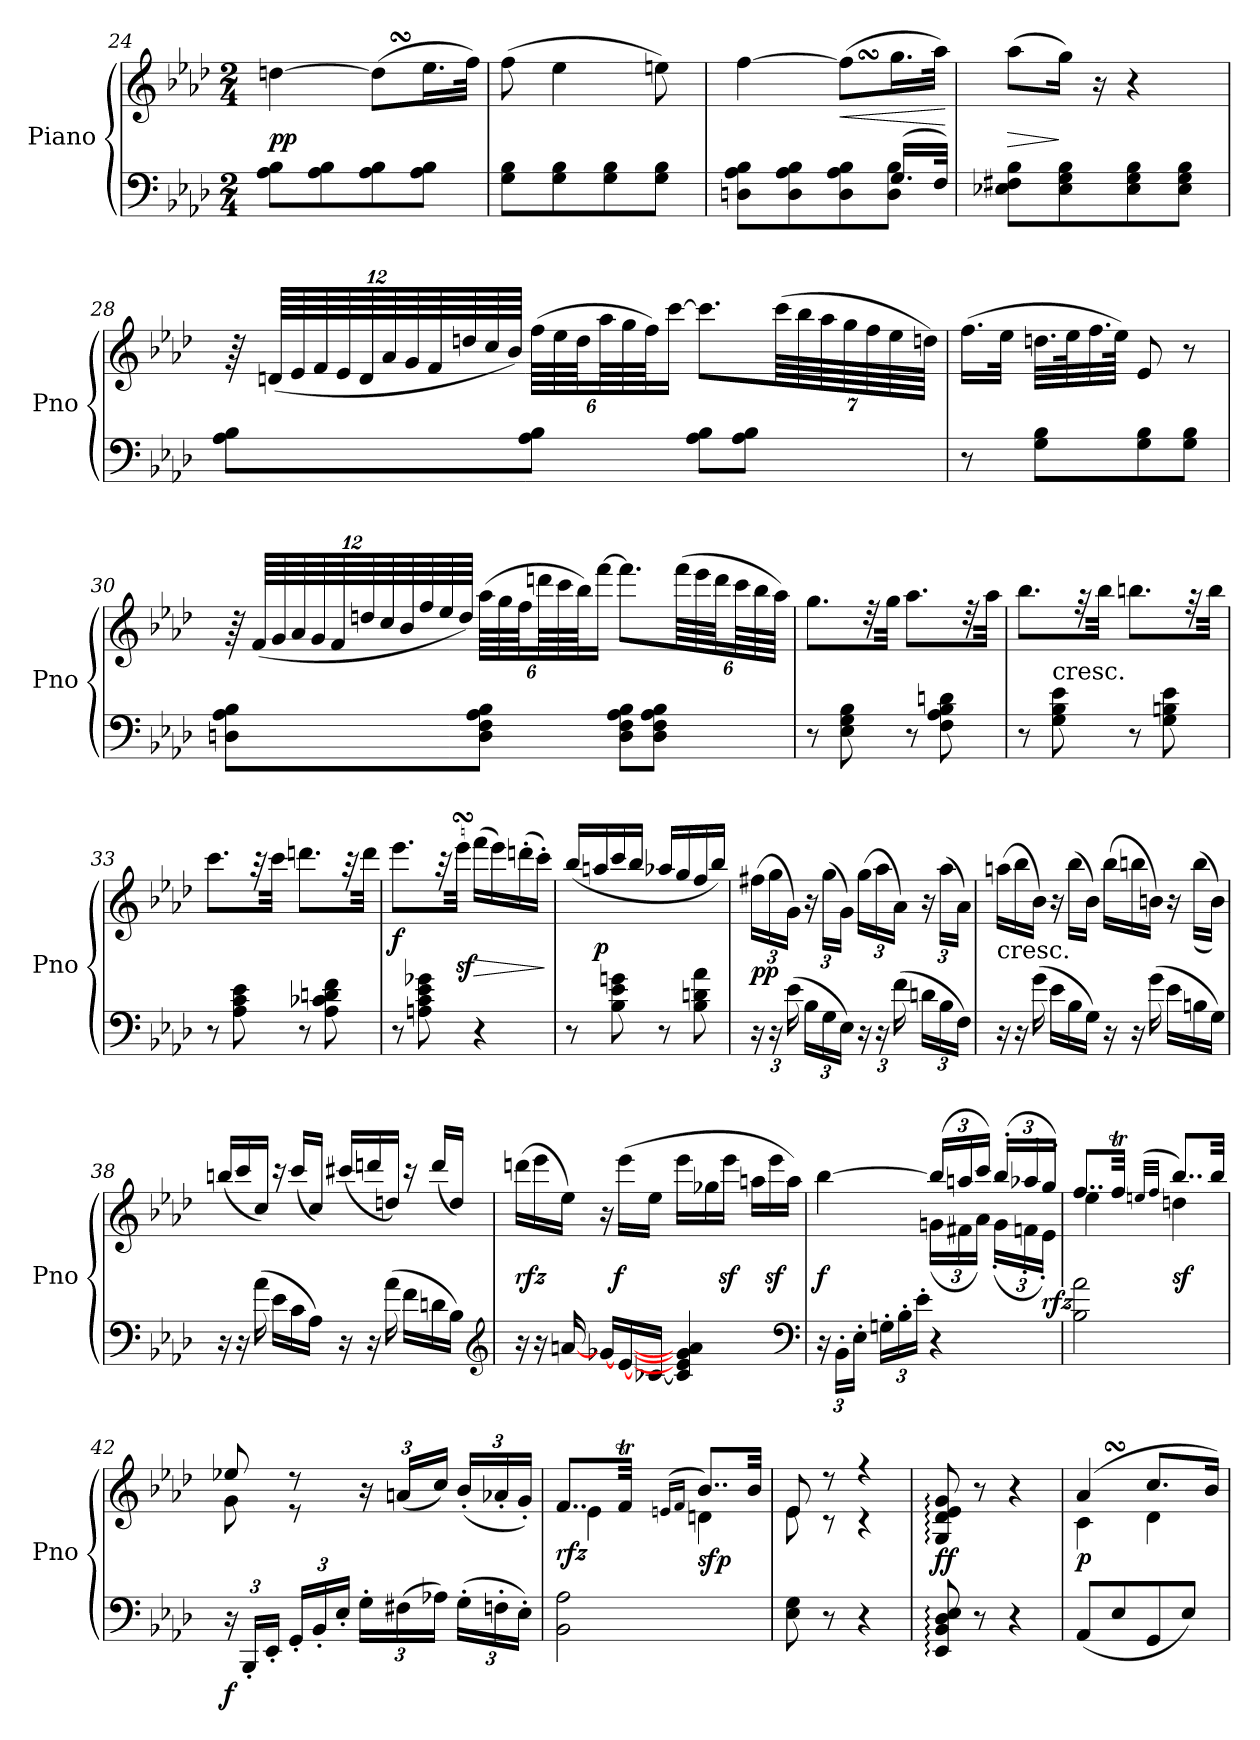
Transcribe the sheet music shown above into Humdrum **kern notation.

**kern	**kern	**dynam
*part1	*part1	*part1
*staff2	*staff1	*staff1/2
*I"Piano	*	*
*I'Pno	*	*
*clefF4	*clefG2	*
*k[b-e-a-d-]	*k[b-e-a-d-]	*
*A-:	*A-:	*
*M2/4	*M2/4	*
=24	=24	=24
8A- 8B-L	[4ddn	pp
8A- 8B-	.	.
8A- 8B-	(8ddSsSL]	.
8A- 8B-J	16.ee-L	.
.	32ffJJk)	.
=25	=25	=25
8G 8B-L	(8ff	.
8G 8B-	4ee-	.
8G 8B-	.	.
8G 8B-J	8een)	.
=26	=26	=26
*^	*	*
4.ryy	8Dn 8A- 8B-L	[4ff	.
.	8D 8A- 8B-	.	.
.	8D 8A- 8B-	(8ffSSsL]	<
(16.GLL	8D 8B-J	16.ggL	.
32FJJk)	.	32aa-JJk)	.
*v	*v	*	*
.	.	[
=27	=27	=27
8E-X 8F#X 8B-L	(8aa-L	>
8E- 8G 8B-	16ggJk)	]
.	16r	.
8E- 8G 8B-	4r	.
8E- 8G 8B-J	.	.
=28	=28	=28
*	*Xbrackettup	*
8A- 8B-L	96r	.
.	(96dnLLLL	.
.	96e-	.
.	96f	.
.	96e-	.
.	96d	.
.	96a-	.
.	96g	.
.	96f	.
.	96ddn	.
.	96cc	.
.	96b-JJJJ)	.
8A- 8B-J	(96ffLLLL	.
.	96ee-	.
.	96ddJJ	.
.	96aa-LL	.
.	96gg	.
.	96ffJJ)	.
.	[16cccJJ	.
8A- 8B-L	8.cccL]	.
8A- 8B-J	.	.
.	(112cccLLL	.
.	112bb-	.
.	112aa-	.
.	112gg	.
.	112ff	.
.	112ee-	.
.	112ddnJJJJ)	.
=29	=29	=29
8r	(16.ffLL	.
.	32ee-JJk	.
8G 8B-L	32.ddnLLL	.
.	64ee-K	.
.	32.ff	.
.	64ee-JJJk)	.
8G 8B-	8e-	.
8G 8B-J	8r	.
=30	=30	=30
8Dn 8A- 8B-L	96r	.
.	(96f/LLLL	.
.	96g/	.
.	96a-/	.
.	96g/	.
.	96f/	.
.	96ddn/	.
.	96cc/	.
.	96b-/	.
.	96ff/	.
.	96ee-/	.
.	96dd/JJJJ)	.
8D 8F 8A- 8B-J	(96aa-LLLL	.
.	96gg	.
.	96ffJJ	.
.	96dddnLL	.
.	96ccc	.
.	96bb-JJ)	.
.	[16fffJJ	.
8D 8F 8A- 8B-L	8.fffL]	.
8D 8F 8A- 8B-J	.	.
.	(96fffLLL	.
.	96eee-	.
.	96dddJJ	.
.	96cccLL	.
.	96bb-	.
.	96aa-JJJJ)	.
=31	=31	=31
8r	8.ggL	.
8E- 8G 8B-	.	.
.	32rdd	.
.	32ggJkk	.
8r	8.aa-L	.
8F 8A- 8B- 8dn	.	.
.	32rdd	.
.	32aa-Jkk	.
=32	=32	=32
*	*^	*
8r	8.bb-L	8ryy	.
!	!	!LO:TX:c:t=cresc.	!
8G 8B- 8e-	.	4.ryy	.
.	32rff	.	.
.	32bb-Jkk	.	.
8r	8.bbnL	.	.
8G 8Bn 8e-	.	.	.
.	32rff	.	.
.	32bbJkk	.	.
*	*v	*v	*
=33	=33	=33
8r	8.cccL	.
8A- 8c 8e-	.	.
.	32raa	.
.	32cccJkk	.
8r	8.dddnL	.
8A- 8c-X 8dn 8f	.	.
.	32raa	.
.	32dddJkk	.
=34	=34	=34
8r	8.eee-L	f
8An 8c 8e- 8g-X	.	.
.	32raa	.
.	32eee-sSSsJkk	sf
4r	(16fffLL	>
.	16eee-)	.
.	(16dddn'	.
.	16ccc'JJ)	.
.	.	]
=35	=35	=35
8r	(>16bb-LL	.
.	16aan	p
8B-\ 8e-\ 8gn\	16ccc/	.
.	16bb-/JJ	.
8r	16aa-XLL	.
.	16gg	.
8B-\ 8dn\ 8a-\	16ff/	.
.	16bb-/JJ)	.
=36	=36	=36
*Xbrackettup	*	*
24r	(24ff#XLL	pp
24r	24gg	.
(24e-	24gJJ)	.
24B-LL	24r	.
24G	(24ggLL	.
24E-JJ)	24gJJ)	.
24r	(24ggLL	.
24r	24aa-	.
(24f	24a-JJ)	.
24dnLL	24r	.
24B-	(24aa-LL	.
24FJJ)	24a-JJ)	.
=37	=37	=37
*Xtuplet	*Xtuplet	*
!	!LO:TX:c:t=cresc.	!
24r	(24aanLL	.
24r	24bb-	.
(24g	24b-JJ)	.
24e-LL	24r	.
24B-	(24bb-LL	.
24GJJ)	24b-JJ)	.
24r	(24bb-LL	.
24r	24bbn	.
(24g	24bnJJ)	.
24e-LL	24r	.
24Bn	(<(>24bbLL	.
24GJJ)	24bJJ))	.
=38	=38	=38
24r	(>24bbnLL	.
24r	24ccc	.
(24a-\	24cc/JJ)	.
24e-LL	24rccc	.
24c	(>24ccc/LL	.
24A-JJ)	24cc/JJ)	.
24r	(>24ccc#X/LL	.
24r	24dddn/	.
(24a-\	24ddn/JJ)	.
24fLL	24rccc	.
24dn	(>24ddd/LL	.
24B-JJ)	24dd/JJ)	.
*clefG2	*	*
=39	=39	=39
24r	(24dddnLL	rfz
24r	24eee-	.
[24an	24ee-JJ)	.
[24g-XLL	24r	.
[24e-	(24eee-LL	f
[24c-XJJ	24ee-JJ	.
4c-] 4e-] 4g-] 4a]	24eee-LL	.
.	24gg-X	.
.	24eee-JJ	sf
.	24aanLL	.
.	24eee-	sf
.	24aaJJ)	.
*clefF4	*	*
=40	=40	=40
*tuplet	*	*
*	*^	*
24r	4ryy	[4bb-	f
24BB-'\LL	.	.	.
24E-'\JJ	.	.	.
24Gn'LL	.	.	.
24B-'	.	.	.
24e-'JJ	.	.	.
*	*tuplet	*	*
4r	(24bb-LL]	(24gnLL	.
.	24aan	24f#X	.
.	24cccJJ)	24a-JJ)	.
.	(24bb-'LL	(24g'LL	.
.	24aa-X'	24fn'	.
.	24gg'JJ)	24e-'JJ)	.
=41	=41	=41	=41
!	!	!	!LO:DY:rj
2B-\ 2a-\	8..ffL	4ee-	rfz
.	32ffTJkk	.	.
.	(32qeenLLL	.	.
.	32qffJJJ	.	.
.	8..bb-L)	4ddn	sf
.	32bb-Jkk	.	.
=42	=42	=42	=42
!	!	!	!LO:DY:b=2
24r	8ee-X	8g	f
24BBB-'LL	.	.	.
24EE-'JJ	.	.	.
24GG'LL	8r	8r	.
24BB-'	.	.	.
24E-'JJ	.	.	.
24G'LL	24r	4ryy	.
(24F#X	(24an/LL	.	.
24A-XJJ)	24cc/JJ)	.	.
(24G'LL	(24b-'LL	.	.
24Fn'	24a-X'	.	.
24E-'JJ)	24g'JJ)	.	.
=43	=43	=43	=43
2BB- 2A-	8..fL	4e-	rfz
.	32fTJkk	.	.
.	(16qenLL	.	.
.	16qfJJ	.	.
.	8..b-L)	4dn	sfp
.	32b-Jkk	.	.
=44	=44	=44	=44
8E- 8G	8e-	8e-	.
8r	8r	8r	.
4r	4r	4r	.
*	*v	*v	*
=45	=45	=45
8EE-: 8BB-: 8D-: 8E-:	8G: 8d-: 8e-: 8g:	ff
8r	8r	.
4r	4r	.
=46	=46	=46
*	*^	*
(8AA-L	(4a-SSs	4c	p
8E-	.	.	.
8GG	8.ccL	4d-	.
8E-J)	.	.	.
.	16b-Jk)	.	.
*	*v	*v	*
=	=	=
*-	*-	*-
